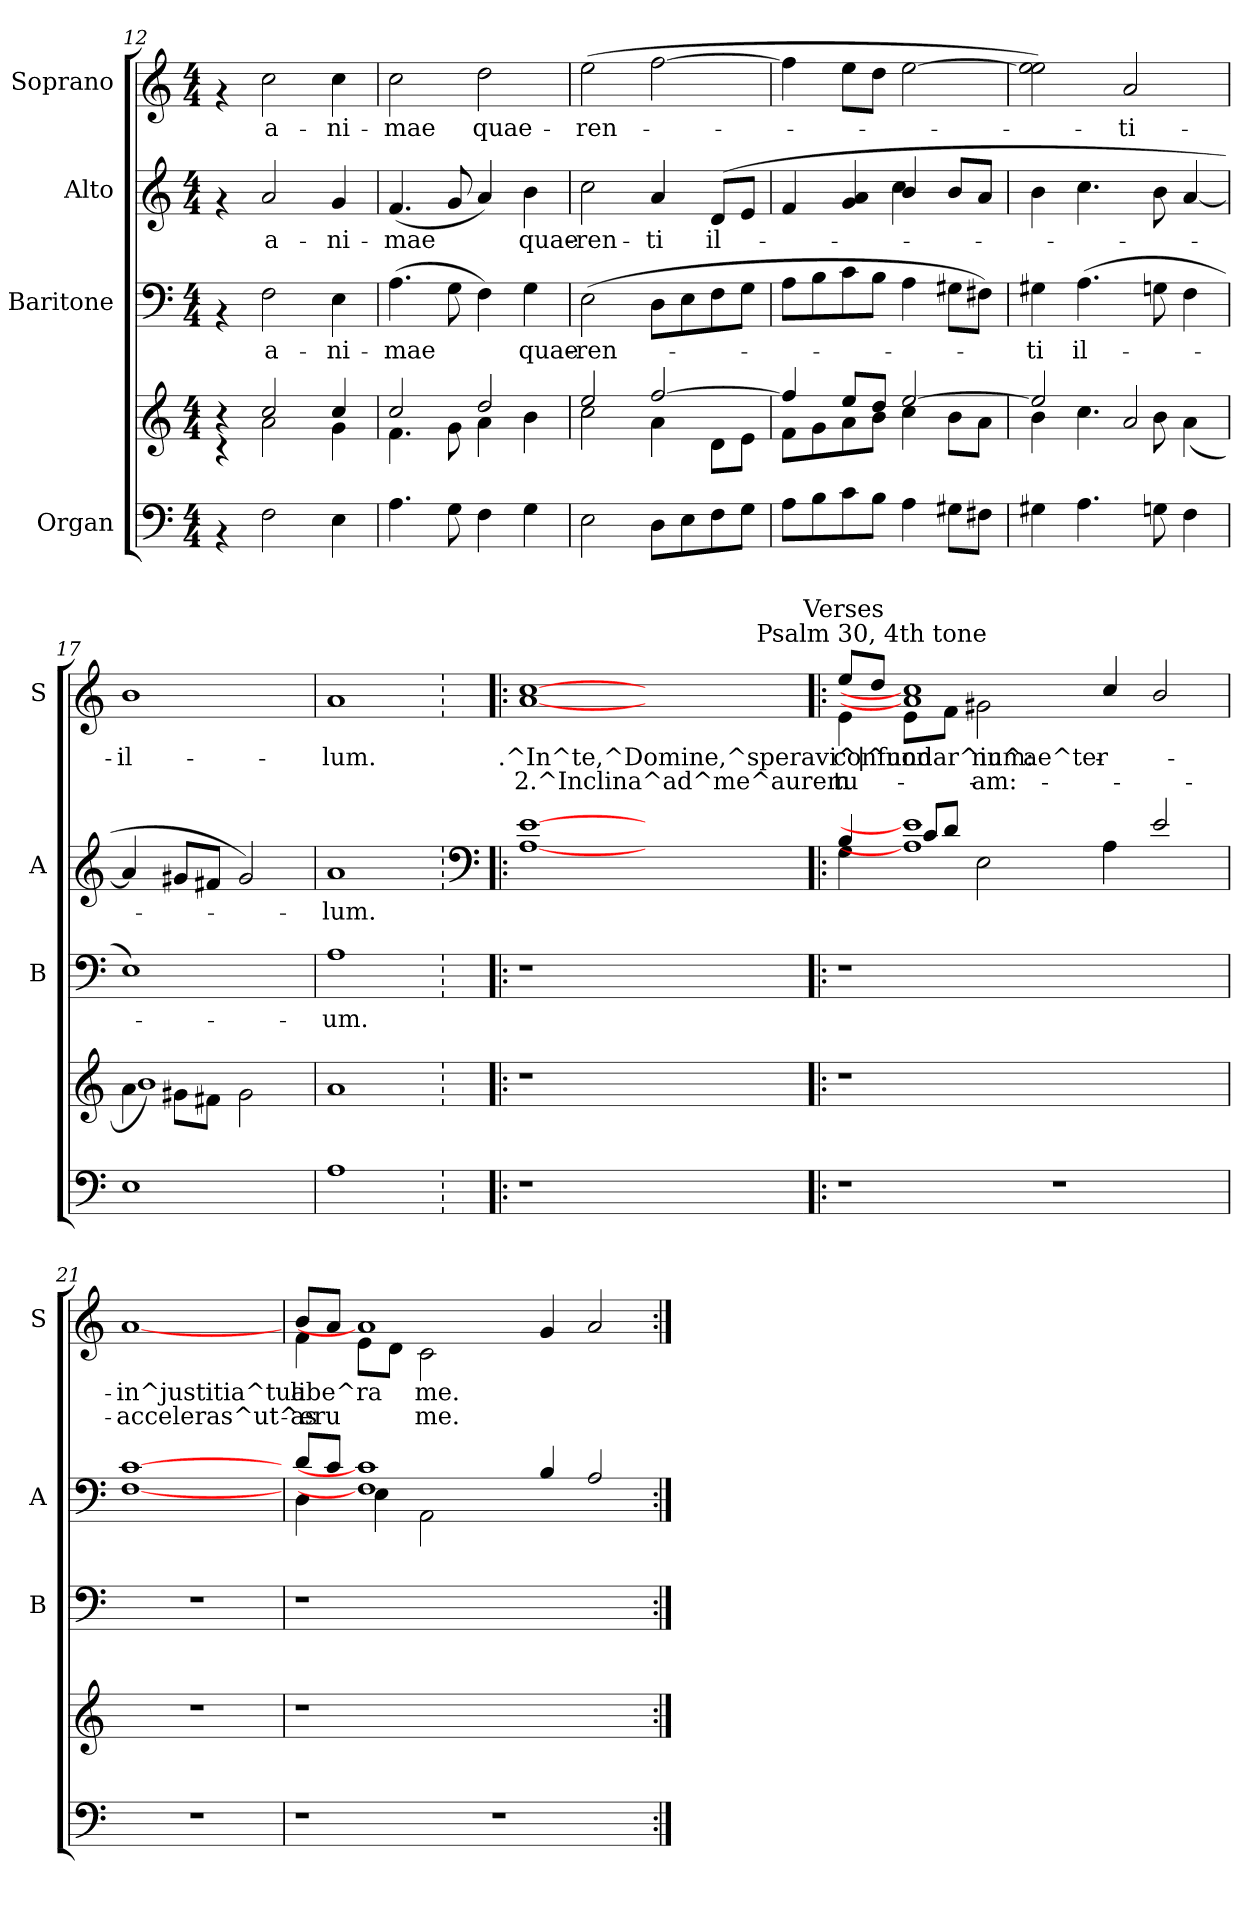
**kern	**kern	**kern	**text	**kern	**text	**kern	**text	**text
*part4	*part4	*part3	*part3	*part2	*part2	*part1	*part1	*part1
*staff5	*staff4	*staff3	*staff3	*staff2	*staff2	*staff1	*staff1	*staff1
*I"Organ	*	*I"Baritone	*	*I"Alto	*	*I"Soprano	*	*
*	*	*I'B	*	*I'A	*	*I'S	*	*
*clefF4	*clefG2	*clefF4	*	*clefG2	*	*clefG2	*	*
*k[]	*k[]	*k[]	*	*k[]	*	*k[]	*	*
*C:	*C:	*C:	*	*C:	*	*C:	*	*
*M4/4	*M4/4	*M4/4	*	*M4/4	*	*M4/4	*	*
=12	=12	=12	=12	=12	=12	=12	=12	=12
*	*^	*	*	*	*	*	*	*
4rAA	4rc	4ra	4rAA	.	4rf	.	4rf	.	.
!	!	!	!	!LO:LY:b	!	!LO:LY:b	!	!LO:LY:b	!
2F\	2cc/	2a\	2F\	a-	2a/	a-	2cc\	a-	.
!	!	!	!	!LO:LY:b	!	!LO:LY:b	!	!LO:LY:b	!
4E\	4cc/	4g\	4E\	-ni-	4g/	-ni-	4cc\	-ni-	.
!!LO:PB:g=z
=13	=13	=13	=13	=13	=13	=13	=13	=13	=13
!	!	!	!	!LO:LY:b	!	!LO:LY:b	!	!LO:LY:b	!
4.A\	2cc/	4.f\	(>4.A\	-mae	(<4.f/	-mae	2cc\	-mae	.
8G\	.	8g\	8G\	.	8g/	.	.	.	.
!	!	!	!	!	!	!	!	!LO:LY:b	!
4F\	2dd/	4a\	4F\)	.	4a/)	.	2dd\	quae-	.
!	!	!	!	!LO:LY:b	!	!LO:LY:b	!	!	!
4G\	.	4b\	4G\	quae-	4b\	quae-	.	.	.
=14	=14	=14	=14	=14	=14	=14	=14	=14	=14
!	!	!	!	!LO:LY:b	!	!LO:LY:b	!	!LO:LY:b	!
2E\	2ee/	2cc\	(>2E\	-ren-	2cc\	-ren-	(>2ee\	-ren-	.
!	!	!	!	!	!	!LO:LY:b	!	!	!
8D\L	[>2ff/	4a\	8D\L	.	4a/	-ti	[>2ff\	.	.
8E\	.	.	8E\	.	.	.	.	.	.
!	!	!	!	!	!	!LO:LY:b	!	!	!
8F\	.	8d\L	8F\	.	(>8d/L	il-	.	.	.
8G\J	.	8e\J	8G\J	.	8e/J	.	.	.	.
=15	=15	=15	=15	=15	=15	=15	=15	=15	=15
*	*	*	*	*	*^	*	*	*	*
8A\L	4ff/]	8f\L	8A\L	.	4f/	2ryy	.	4ff\]	.	.
8B\	.	8g\	8B\	.	.	.	.	.	.	.
8c\	8ee/L	8a\	8c\	.	4g/ 4a/	.	.	8ee\L	.	.
8B\J	8dd/J	8b\J	8B\J	.	.	.	.	8dd\J	.	.
4A\	[>2ee/	4cc\	4A\	.	4b/	4cc\	.	[>2ee\	.	.
8G#X\L	.	8b\L	8G#X\L	.	8b/L	4ryy	.	.	.	.
8F#X\J	.	8a\J	8F#X\J)	.	8a/J	.	.	.	.	.
*	*	*	*	*	*v	*v	*	*	*	*
=16	=16	=16	=16	=16	=16	=16	=16	=16	=16
!	!	!	!	!LO:LY:b	!	!	!	!	!
4G#X\	2ee/]	4b\	4G#X\	-ti	4b\	.	2ee\] 2ee\)	.	.
!	!	!	!	!LO:LY:b	!	!	!	!	!
4.A\	.	4.cc\	(>4.A\	il-	4.cc\	.	.	.	.
!	!	!	!	!	!	!	!	!LO:LY:b	!
.	2a/	.	.	.	.	.	2a/	-ti-	.
8Gn\	.	8b\	8Gn\	.	8b\	.	.	.	.
4F\	.	(<4a\	4F\	.	[<4a/	.	.	.	.
=17	=17	=17	=17	=17	=17	=17	=17	=17	=17
!	!	!	!	!	!	!	!	!LO:LY:b	!
1E	4a\	1b)	1E)	.	4a/]	.	1b	-il-	.
.	8g#X\L	.	.	.	8g#X/L	.	.	.	.
.	8f#X\J	.	.	.	8f#X/J	.	.	.	.
.	2g#\	.	.	.	2g#/)	.	.	.	.
*	*v	*v	*	*	*	*	*	*	*
=18	=18	=18	=18	=18	=18	=18	=18	=18
!	!	!	!LO:LY:b	!	!LO:LY:b	!	!LO:LY:b	!
1A	1a	1A	-um.	1a	-lum.	1a	-lum.	.
!!LO:PB:g=z
=19!:	=19!:	=19!:	=19!:	=19!:	=19!:	=19!:	=19!:	=19!:
*	*	*	*	*clefF4	*	*	*	*
!	!	!	!	!	!	!	!LO:LY:b	!LO:LY:b
1r	1r	1r	.	[1A [1e	.	[1a [1cc	.^In^te,^Domine,^speravi^|^non	2.^Inclina^ad^me^aurem
2...ryy	2...ryy	2...ryy	.	2...ryy	.	2.ryy	.	.
!	!	!	!	!	!	!LO:TX:a:t=Psalm 30, 4th tone	!	!
.	.	.	.	.	.	8.ryy	.	.
!	!	!	!	!	!	!LO:TX:a:t=Verses	!	!
=20	=20	=20	=20	=20	=20	=20	=20	=20
*	*	*	*	*^	*	*^	*	*
!	!	!	!	!	!	!	!	!	!LO:LY:b	!LO:LY:b
1r	1r	1r	.	4B/	4G\	.	4e\	8ee/L	confundar^in^ae^ter-	tu-
.	.	.	.	.	.	.	.	8dd/J	.	.
.	.	.	.	1A] 1e]	8c/L	.	1a] 1cc]	8e\L	.	.
.	.	.	.	.	8d/J	.	.	8f\J	.	.
!	!	!	!	!	!	!	!	!	!LO:LY:b	!LO:LY:b
.	.	.	.	.	2E\	.	.	2g#X\	-num:	-am:
1r	1ryy	1ryy	.	.	1ryy	.	.	1ryy	.	.
.	.	.	.	4A\	.	.	4cc/	.	.	.
.	.	.	.	2e/	.	.	2b/	.	.	.
*	*	*	*	*v	*v	*	*	*	*	*
*	*	*	*	*	*	*v	*v	*	*
=21	=21	=21	=21	=21	=21	=21	=21	=21
!	!	!	!	!	!	!	!LO:LY:b	!LO:LY:b
1r	1r	1r	.	[1F [1c	.	[1a	in^justitia^tua	acceleras^ut^eru-
=22	=22	=22	=22	=22	=22	=22	=22	=22
*	*	*	*	*^	*	*^	*	*
!	!	!	!	!	!	!	!	!	!LO:LY:b	!LO:LY:b
1r	1r	1r	.	4D\	8d/L	.	4f\	8b/L	libe^ra	-as
.	.	.	.	.	8c/J	.	.	8a/J	.	.
.	.	.	.	1F] 1c]	4E\	.	1a]	8e\L	.	.
.	.	.	.	.	.	.	.	8d\J	.	.
!	!	!	!	!	!	!	!	!	!LO:LY:b	!LO:LY:b
.	.	.	.	.	2AA\	.	.	2c\	me.	me.
1r	1ryy	1ryy	.	.	1ryy	.	.	1ryy	.	.
.	.	.	.	4B/	.	.	4g/	.	.	.
.	.	.	.	2A/	.	.	2a/	.	.	.
*	*	*	*	*v	*v	*	*	*	*	*
*	*	*	*	*	*	*v	*v	*	*
=:|!	=:|!	=:|!	=:|!	=:|!	=:|!	=:|!	=:|!	=:|!
*-	*-	*-	*-	*-	*-	*-	*-	*-
